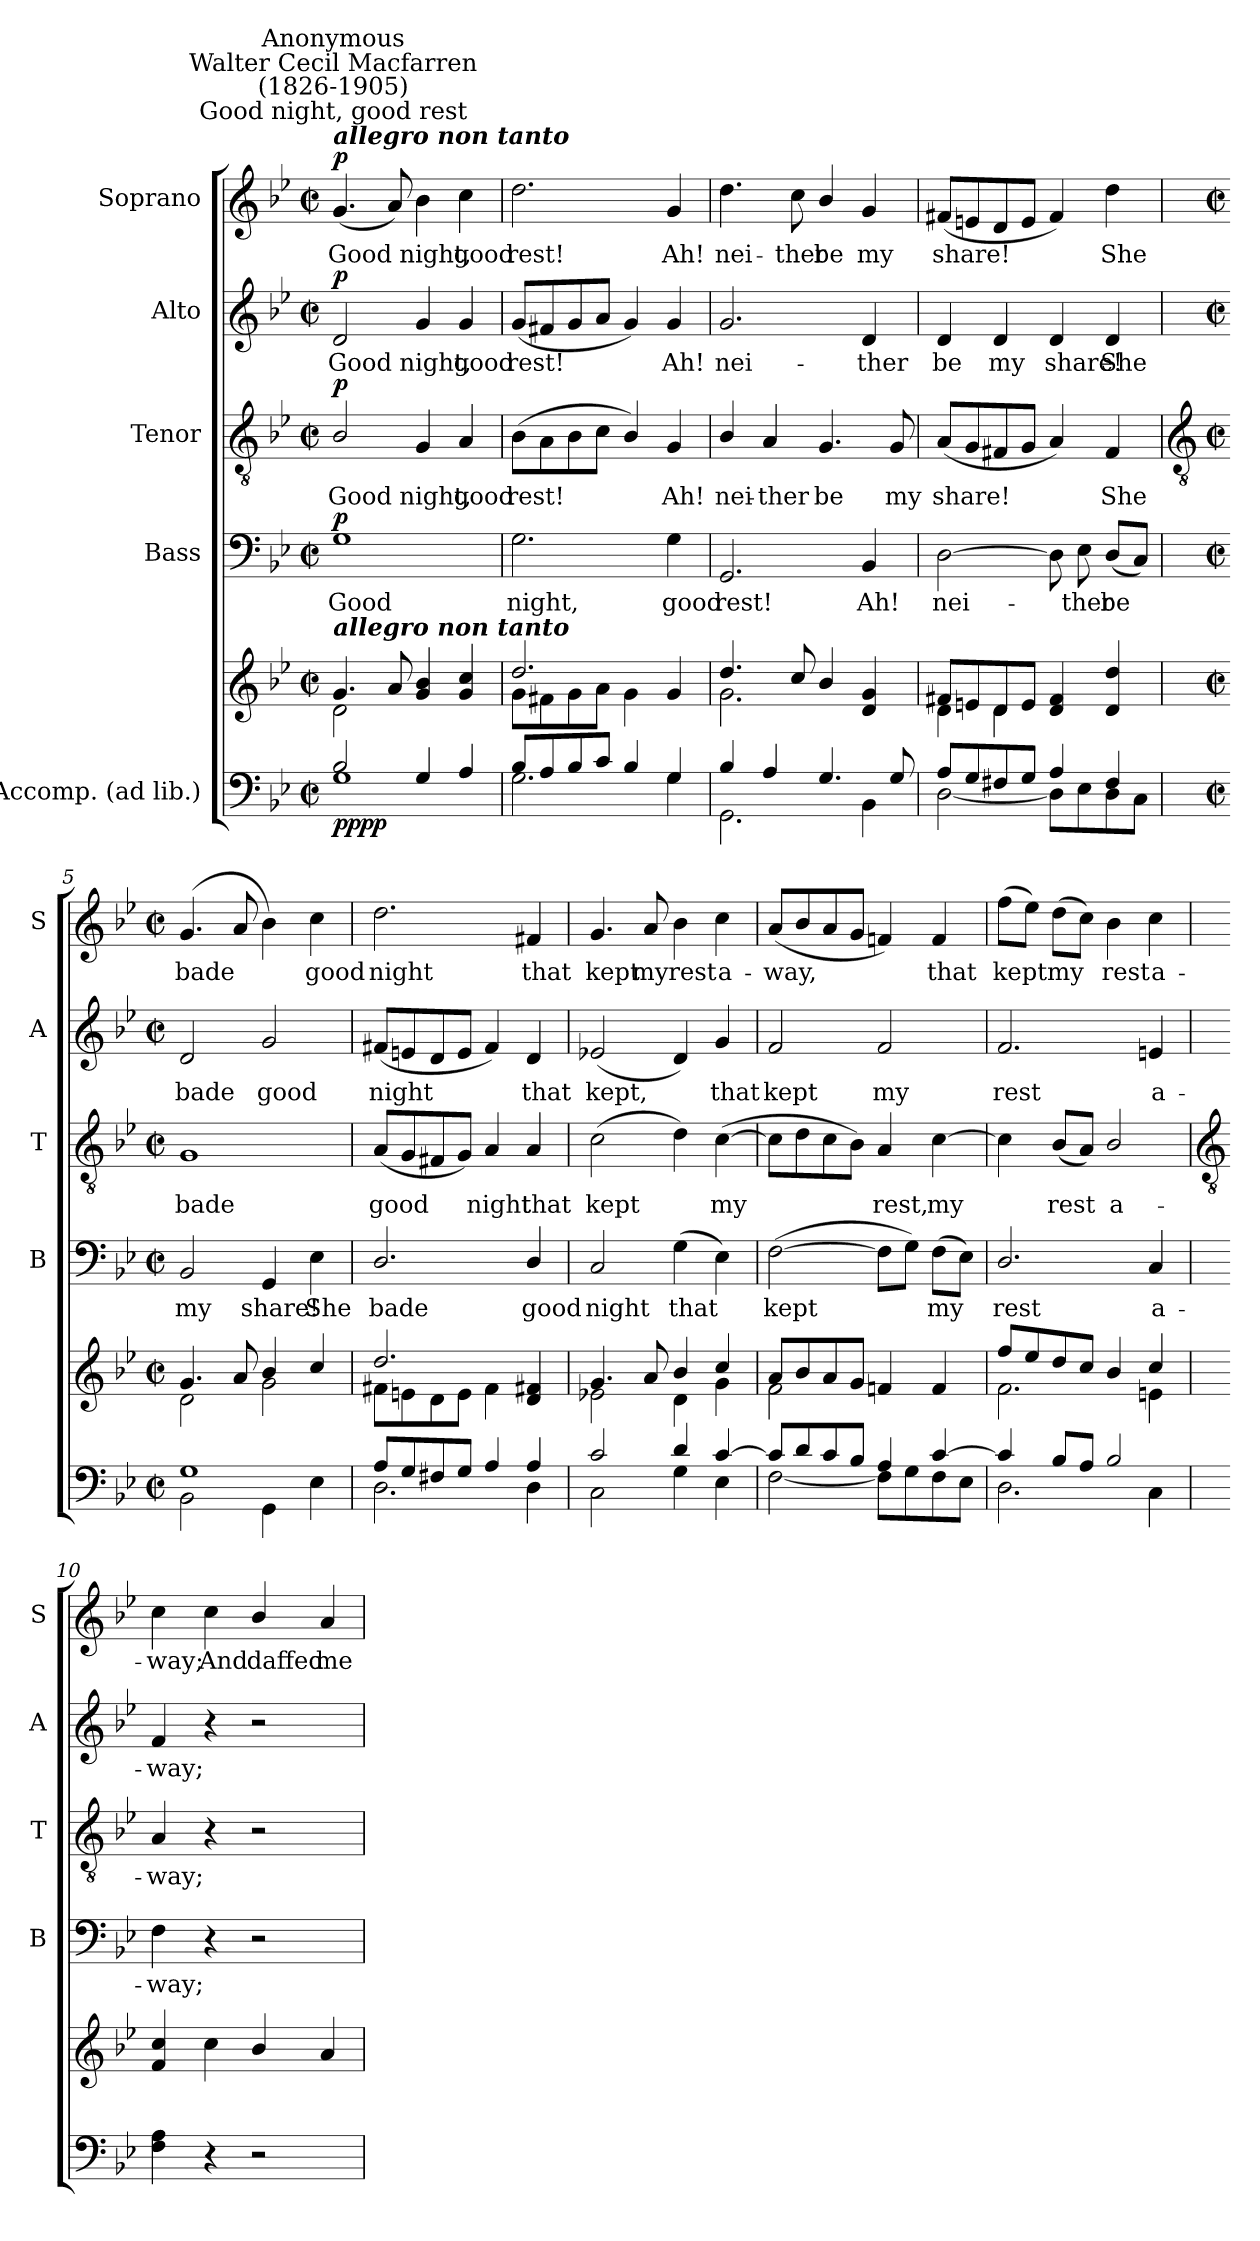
**kern	**kern	**dynam	**kern	**text	**dynam	**kern	**text	**dynam	**kern	**text	**dynam	**kern	**text	**dynam
*part5	*part5	*part5	*part4	*part4	*part4	*part3	*part3	*part3	*part2	*part2	*part2	*part1	*part1	*part1
*staff6	*staff5	*staff5/6	*staff4	*staff4	*staff4	*staff3	*staff3	*staff3	*staff2	*staff2	*staff2	*staff1	*staff1	*staff1
*I"Accomp. (ad lib.)	*	*	*I"Bass	*	*	*I"Tenor	*	*	*I"Alto	*	*	*I"Soprano	*	*
*	*	*	*I'B	*	*	*I'T	*	*	*I'A	*	*	*I'S	*	*
*clefF4	*clefG2	*	*clefF4	*	*	*clefGv2	*	*	*clefG2	*	*	*clefG2	*	*
*k[b-e-]	*k[b-e-]	*	*k[b-e-]	*	*	*k[b-e-]	*	*	*k[b-e-]	*	*	*k[b-e-]	*	*
*B-:	*B-:	*	*B-:	*	*	*B-:	*	*	*B-:	*	*	*B-:	*	*
*M2/2	*M2/2	*	*M2/2	*	*	*M2/2	*	*	*M2/2	*	*	*M2/2	*	*
*met(c|)	*met(c|)	*	*met(c|)	*	*	*met(c|)	*	*	*met(c|)	*	*	*met(c|)	*	*
*MM138	*MM138	*	*MM138	*	*	*MM138	*	*	*MM138	*	*	*MM138	*	*
=1	=1	=1	=1	=1	=1	=1	=1	=1	=1	=1	=1	=1	=1	=1
*^	*^	*	*	*	*	*	*	*	*	*	*	*	*	*
!	!	!	!	!	!	!	!	!	!	!	!	!	!	!LO:TX:a:Bi:t=allegro non tanto	!	!
!	!	!	!	!	!	!	!	!	!	!	!	!	!	!LO:TX:a:cj:t=Good night, good rest	!	!
!	!	!	!	!	!	!	!	!	!	!	!	!	!	!LO:TX:a:cj:t=Walter Cecil Macfarren\n(1826-1905)	!	!
!	!	!	!	!	!	!	!	!	!	!	!	!	!	!LO:TX:a:cj:t=Anonymous	!	!
!	!	!LO:TX:a:Bi:t=allegro non tanto	!	!	!	!	!	!	!	!	!	!	!	!	!	!
!	!	!	!	!LO:DY:b=2	!	!LO:LY:b	!	!	!LO:LY:b	!	!	!LO:LY:b	!	!	!LO:LY:b	!
!	!	!	!	!LO:DY:n=1:b=2	!	!	!	!	!	!	!	!	!	!	!	!
!	!	!	!	!LO:DY:n=2:b	!	!	!	!	!	!	!	!	!	!	!	!
!	!	!	!	!LO:DY:n=3:b	!	!	!LO:DY:b	!	!	!LO:DY:b	!	!	!LO:DY:b	!	!	!LO:DY:b
2B-/	1G\	4.g/	2d\	p p p p	1G	Good	p	2B-/	Good	p	2d	Good	p	(<4.g/	Good	p
.	.	8a/	.	.	.	.	.	.	.	.	.	.	.	8a)	.	.
!	!	!	!	!	!	!	!	!	!LO:LY:b	!	!	!LO:LY:b	!	!	!LO:LY:b	!
4G/	.	4g/ 4b-/	2ryy	.	.	.	.	4G	night,	.	4g	night,	.	4b-	night,	.
!	!	!	!	!	!	!	!	!	!LO:LY:b	!	!	!LO:LY:b	!	!	!LO:LY:b	!
4A/	.	4g/ 4cc/	.	.	.	.	.	4A	good	.	4g	good	.	4cc	good	.
=2	=2	=2	=2	=2	=2	=2	=2	=2	=2	=2	=2	=2	=2	=2	=2	=2
!	!	!	!	!	!	!LO:LY:b	!	!	!LO:LY:b	!	!	!LO:LY:b	!	!	!LO:LY:b	!
8B-/L	2.G\	2.dd/	8g\L	.	2.G	night,	.	(>8B-L	rest!	.	(<8gL	rest!	.	2.dd	rest!	.
8A/	.	.	8f#X\	.	.	.	.	8A	.	.	8f#X	.	.	.	.	.
8B-/	.	.	8g\	.	.	.	.	8B-	.	.	8g	.	.	.	.	.
8c/J	.	.	8a\J	.	.	.	.	8cJ	.	.	8aJ	.	.	.	.	.
4B-/	.	.	4g\	.	.	.	.	4B-/)	.	.	4g)	.	.	.	.	.
!	!	!	!	!	!	!LO:LY:b	!	!	!LO:LY:b	!	!	!LO:LY:b	!	!	!LO:LY:b	!
4G/	4G\	4g/	4ryy	.	4G	good	.	4G	Ah!	.	4g	Ah!	.	4g	Ah!	.
=3	=3	=3	=3	=3	=3	=3	=3	=3	=3	=3	=3	=3	=3	=3	=3	=3
!	!	!	!	!	!	!LO:LY:b	!	!	!LO:LY:b	!	!	!LO:LY:b	!	!	!LO:LY:b	!
4B-/	2.GG\	4.dd/	2.g\	.	2.GG	rest!	.	4B-/	nei-	.	2.g	nei-	.	4.dd	nei-	.
!	!	!	!	!	!	!	!	!	!LO:LY:b	!	!	!	!	!	!	!
4A/	.	.	.	.	.	.	.	4A	-ther	.	.	.	.	.	.	.
!	!	!	!	!	!	!	!	!	!	!	!	!	!	!	!LO:LY:b	!
.	.	8cc/	.	.	.	.	.	.	.	.	.	.	.	8cc	-ther	.
!	!	!	!	!	!	!	!	!	!LO:LY:b	!	!	!	!	!	!LO:LY:b	!
4.G/	.	4b-/	.	.	.	.	.	4.G	be	.	.	.	.	4b-/	be	.
!	!	!	!	!	!	!LO:LY:b	!	!	!	!	!	!LO:LY:b	!	!	!LO:LY:b	!
.	4BB-\	4d/ 4g/	4ryy	.	4BB-	Ah!	.	.	.	.	4d	-ther	.	4g	my	.
!	!	!	!	!	!	!	!	!	!LO:LY:b	!	!	!	!	!	!	!
8G/	.	.	.	.	.	.	.	8G	my	.	.	.	.	.	.	.
=4	=4	=4	=4	=4	=4	=4	=4	=4	=4	=4	=4	=4	=4	=4	=4	=4
!	!	!	!	!	!	!LO:LY:b	!	!	!LO:LY:b	!	!	!LO:LY:b	!	!	!LO:LY:b	!
8A/L	[2D\	8f#X/L	4d\	.	[2D	nei-	.	(<8AL	share!	.	4d	be	.	(<8f#XL	share!	.
8G/	.	8en/	.	.	.	.	.	8G	.	.	.	.	.	8en	.	.
!	!	!	!	!	!	!	!	!	!	!	!	!LO:LY:b	!	!	!	!
8F#X/	.	8d/	4d\	.	.	.	.	8F#X	.	.	4d	my	.	8d	.	.
8G/J	.	8e/J	.	.	.	.	.	8GJ	.	.	.	.	.	8eJ	.	.
!	!	!	!	!	!	!	!	!	!	!	!	!LO:LY:b	!	!	!	!
4A/	8D\L]	4d/ 4f#/	2ryy	.	8D]	.	.	4A)	.	.	4d	share!	.	4f#)	.	.
!	!	!	!	!	!	!LO:LY:b	!	!	!	!	!	!	!	!	!	!
.	8E-\	.	.	.	8E-	ther	.	.	.	.	.	.	.	.	.	.
!	!	!	!	!	!	!LO:LY:b	!	!	!LO:LY:b	!	!	!LO:LY:b	!	!	!LO:LY:b	!
4F#/	8D\	4d/ 4dd/	.	.	(<8DL	be	.	4F#	She	.	4d	She	.	4dd	She	.
.	8C\J	.	.	.	8CJ)	.	.	.	.	.	.	.	.	.	.	.
!!LO:LB:g=z
=5	=5	=5	=5	=5	=5	=5	=5	=5	=5	=5	=5	=5	=5	=5	=5	=5
*	*	*	*	*	*	*	*	*clefGv2	*	*	*	*	*	*	*	*
*M2/2	*	*M2/2	*	*	*M2/2	*	*	*M2/2	*	*	*M2/2	*	*	*M2/2	*	*
*met(c|)	*	*met(c|)	*	*	*met(c|)	*	*	*met(c|)	*	*	*met(c|)	*	*	*met(c|)	*	*
!	!	!	!	!	!	!LO:LY:b	!	!	!LO:LY:b	!	!	!LO:LY:b	!	!	!LO:LY:b	!
1G/	2BB-\	4.g/	2d\	.	2BB-	my	.	1G	bade	.	2d	bade	.	(<4.g	bade	.
.	.	8a/	.	.	.	.	.	.	.	.	.	.	.	8a	.	.
!	!	!	!	!	!	!LO:LY:b	!	!	!	!	!	!LO:LY:b	!	!	!	!
.	4GG\	4b-/	2g\	.	4GG	share!	.	.	.	.	2g	good	.	4b-)	.	.
!	!	!	!	!	!	!LO:LY:b	!	!	!	!	!	!	!	!	!LO:LY:b	!
.	4E-\	4cc/	.	.	4E-	She	.	.	.	.	.	.	.	4cc	good	.
=6	=6	=6	=6	=6	=6	=6	=6	=6	=6	=6	=6	=6	=6	=6	=6	=6
!	!	!	!	!	!	!LO:LY:b	!	!	!LO:LY:b	!	!	!LO:LY:b	!	!	!LO:LY:b	!
8A/L	2.D\	2.dd/	8f#X\L	.	2.D/	bade	.	(<8AL	good	.	(<8f#XL	night	.	2.dd	night	.
8G/	.	.	8en\	.	.	.	.	8G	.	.	8en	.	.	.	.	.
8F#X/	.	.	8d\	.	.	.	.	8F#X	.	.	8d	.	.	.	.	.
8G/J	.	.	8e\J	.	.	.	.	8GJ)	.	.	8eJ	.	.	.	.	.
!	!	!	!	!	!	!	!	!	!LO:LY:b	!	!	!	!	!	!	!
4A/	.	.	4f#\	.	.	.	.	4A	night	.	4f#)	.	.	.	.	.
!	!	!	!	!	!	!LO:LY:b	!	!	!LO:LY:b	!	!	!LO:LY:b	!	!	!LO:LY:b	!
4A/	4D\	4d/ 4f#X/	4ryy	.	4D/	good	.	4A	that	.	4d	that	.	4f#X	that	.
=7	=7	=7	=7	=7	=7	=7	=7	=7	=7	=7	=7	=7	=7	=7	=7	=7
!	!	!	!	!	!	!LO:LY:b	!	!	!LO:LY:b	!	!	!LO:LY:b	!	!	!LO:LY:b	!
2c/	2C\	4.g/	2e-X\	.	2C	night	.	(>2c	kept	.	(<2e-X	kept,	.	4.g	kept	.
!	!	!	!	!	!	!	!	!	!	!	!	!	!	!	!LO:LY:b	!
.	.	8a/	.	.	.	.	.	.	.	.	.	.	.	8a	my	.
!	!	!	!	!	!	!LO:LY:b	!	!	!	!	!	!	!	!	!LO:LY:b	!
4d/	4G\	4b-/	4d\	.	(>4G	that	.	4d)	.	.	4d)	.	.	4b-	rest	.
!	!	!	!	!	!	!	!	!	!LO:LY:b	!	!	!LO:LY:b	!	!	!LO:LY:b	!
[4c/	4E-\	4cc/	4g\	.	4E-)	.	.	(>[4c	my	.	4g	that	.	4cc	a-	.
=8	=8	=8	=8	=8	=8	=8	=8	=8	=8	=8	=8	=8	=8	=8	=8	=8
!	!	!	!	!	!	!LO:LY:b	!	!	!	!	!	!LO:LY:b	!	!	!LO:LY:b	!
8c/L]	[2F\	8a/L	2f\	.	(>[2F	kept	.	8cL]	.	.	2f	kept	.	(<8aL	-way,	.
8d/	.	8b-/	.	.	.	.	.	8d	.	.	.	.	.	8b-	.	.
8c/	.	8a/	.	.	.	.	.	8c	.	.	.	.	.	8a	.	.
8B-/J	.	8g/J	.	.	.	.	.	8B-J)	.	.	.	.	.	8gJ	.	.
!	!	!	!	!	!	!	!	!	!LO:LY:b	!	!	!LO:LY:b	!	!	!	!
4A/	8F\L]	4fn/	2ryy	.	8FL]	.	.	4A	rest,	.	2f	my	.	4fn)	.	.
.	8G\	.	.	.	8GJ)	.	.	.	.	.	.	.	.	.	.	.
!	!	!	!	!	!	!LO:LY:b	!	!	!LO:LY:b	!	!	!	!	!	!LO:LY:b	!
[4c/	8F\	4f/	.	.	(>8FL	my	.	[4c	my	.	.	.	.	4f	that	.
.	8E-\J	.	.	.	8E-J)	.	.	.	.	.	.	.	.	.	.	.
=9	=9	=9	=9	=9	=9	=9	=9	=9	=9	=9	=9	=9	=9	=9	=9	=9
!	!	!	!	!	!	!LO:LY:b	!	!	!	!	!	!LO:LY:b	!	!	!LO:LY:b	!
4c/]	2.D\	8ff/L	2.f\	.	2.D/	rest	.	4c]	.	.	2.f	rest	.	(>8ffL	kept	.
.	.	8ee-/	.	.	.	.	.	.	.	.	.	.	.	8ee-J)	.	.
!	!	!	!	!	!	!	!	!	!LO:LY:b	!	!	!	!	!	!LO:LY:b	!
8B-/L	.	8dd/	.	.	.	.	.	(<8B-L	rest	.	.	.	.	(>8ddL	my	.
8A/J	.	8cc/J	.	.	.	.	.	8AJ)	.	.	.	.	.	8ccJ)	.	.
!	!	!	!	!	!	!	!	!	!LO:LY:b	!	!	!	!	!	!LO:LY:b	!
2B-/	.	4b-/	.	.	.	.	.	2B-/	a-	.	.	.	.	4b-	rest	.
!	!	!	!	!	!	!LO:LY:b	!	!	!	!	!	!LO:LY:b	!	!	!LO:LY:b	!
.	4C\	4cc/	4en\	.	4C	a-	.	.	.	.	4en	a-	.	4cc	a-	.
*v	*v	*	*	*	*	*	*	*	*	*	*	*	*	*	*	*
*	*v	*v	*	*	*	*	*	*	*	*	*	*	*	*	*
!!LO:LB:g=z
=10	=10	=10	=10	=10	=10	=10	=10	=10	=10	=10	=10	=10	=10	=10
*	*	*	*	*	*	*clefGv2	*	*	*	*	*	*	*	*
*^	*^	*	*	*	*	*	*	*	*	*	*	*	*	*
!	!	!	!	!	!	!LO:LY:b	!	!	!LO:LY:b	!	!	!LO:LY:b	!	!	!LO:LY:b	!
*v	*v	*	*	*	*	*	*	*	*	*	*	*	*	*	*	*
*	*v	*v	*	*	*	*	*	*	*	*	*	*	*	*	*
4F 4A	4f 4cc	.	4F	-way;	.	4A	-way;	.	4f	-way;	.	4cc	-way;	.
!	!	!	!	!	!	!	!	!	!	!	!	!	!LO:LY:b	!
4r	4cc	.	4r	.	.	4r	.	.	4r	.	.	4cc	And	.
!	!	!	!	!	!	!	!	!	!	!	!	!	!LO:LY:b	!
2r	4b-/	.	2r	.	.	2r	.	.	2r	.	.	4b-/	daffed	.
!	!	!	!	!	!	!	!	!	!	!	!	!	!LO:LY:b	!
.	4a	.	.	.	.	.	.	.	.	.	.	4a	me	.
=	=	=	=	=	=	=	=	=	=	=	=	=	=	=
*-	*-	*-	*-	*-	*-	*-	*-	*-	*-	*-	*-	*-	*-	*-
